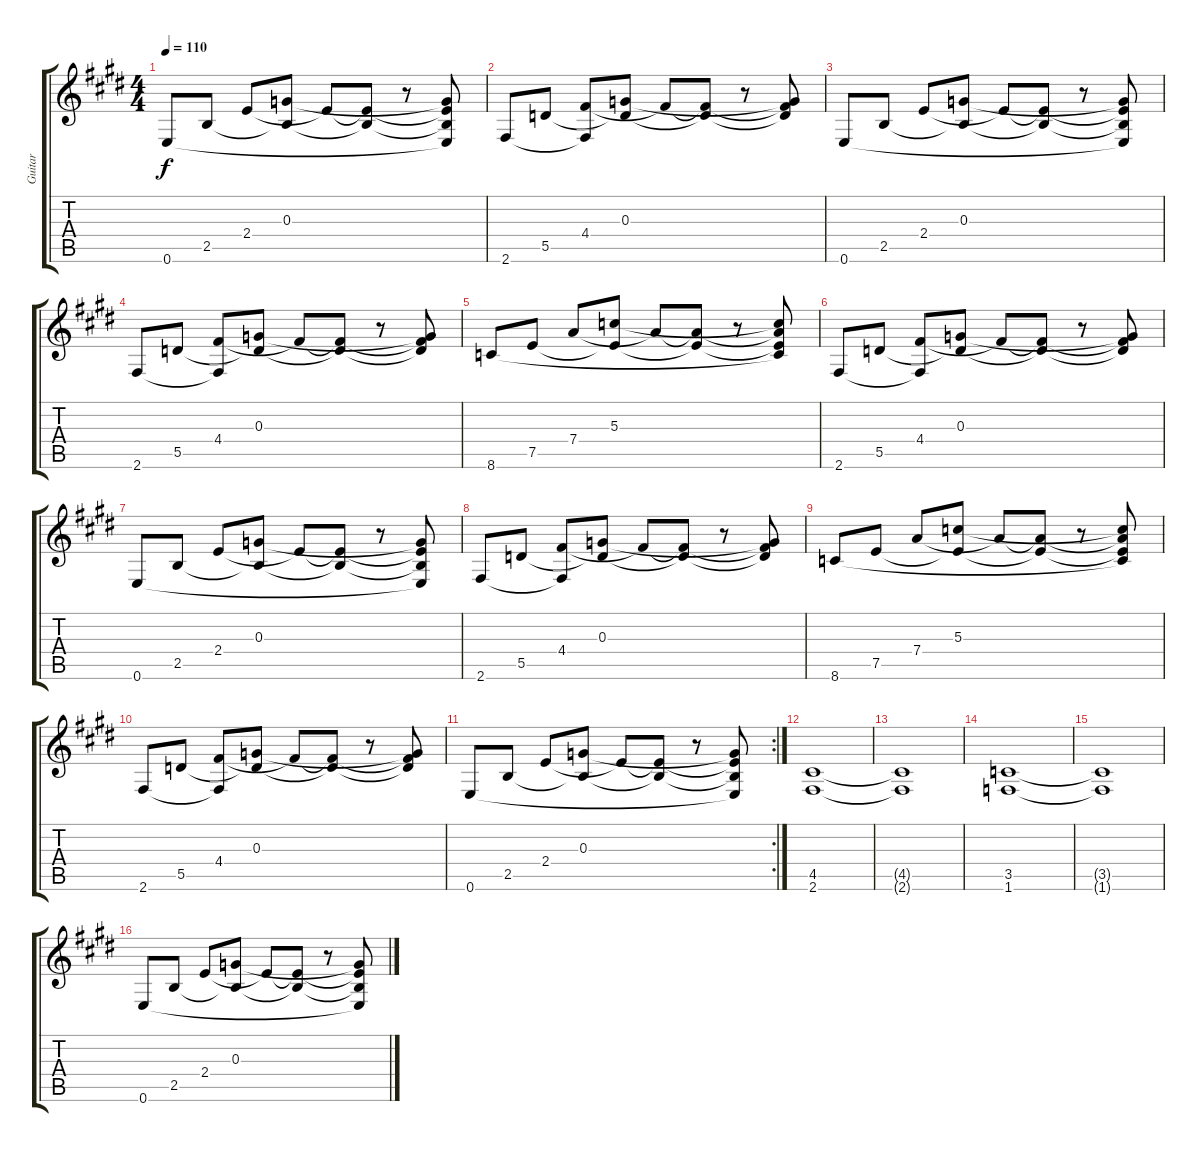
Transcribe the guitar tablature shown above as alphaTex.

\track ("Guitar" "Guitar") {instrument distortionguitar}
\staff {score tabs}
\tuning (E4 B3 G3 D3 A2 E2) {hide}
\ts (4 4)
\tempo 110
\clef g2
\ks e
0.6.8{dy f} 2.5.8 2.4.8 (0.3 2.5{t}).8 2.4{t}.8 (2.4{t} 2.5{t}).8 r.8 (0.3{t} 2.4{t} 2.5{t} 0.6{t}).8 |
2.6.8 5.5.8 (4.4 2.6{t}).8 (0.3 5.5{t}).8 4.4{t}.8 (4.4{t} 5.5{t}).8 r.8 (0.3{t} 4.4{t} 5.5{t}).8 |
0.6.8 2.5.8 2.4.8 (0.3 2.5{t}).8 2.4{t}.8 (2.4{t} 2.5{t}).8 r.8 (0.3{t} 2.4{t} 2.5{t} 0.6{t}).8 |
2.6.8 5.5.8 (4.4 2.6{t}).8 (0.3 5.5{t}).8 4.4{t}.8 (4.4{t} 5.5{t}).8 r.8 (0.3{t} 4.4{t} 5.5{t}).8 |
8.6.8 7.5.8 7.4.8 (5.3 7.5{t}).8 7.4{t}.8 (7.4{t} 7.5{t}).8 r.8 (5.3{t} 7.4{t} 7.5{t} 8.6{t}).8 |
2.6.8 5.5.8 (4.4 2.6{t}).8 (0.3 5.5{t}).8 4.4{t}.8 (4.4{t} 5.5{t}).8 r.8 (0.3{t} 4.4{t} 5.5{t}).8 |
0.6.8 2.5.8 2.4.8 (0.3 2.5{t}).8 2.4{t}.8 (2.4{t} 2.5{t}).8 r.8 (0.3{t} 2.4{t} 2.5{t} 0.6{t}).8 |
2.6.8 5.5.8 (4.4 2.6{t}).8 (0.3 5.5{t}).8 4.4{t}.8 (4.4{t} 5.5{t}).8 r.8 (0.3{t} 4.4{t} 5.5{t}).8 |
8.6.8 7.5.8 7.4.8 (5.3 7.5{t}).8 7.4{t}.8 (7.4{t} 7.5{t}).8 r.8 (5.3{t} 7.4{t} 7.5{t} 8.6{t}).8 |
2.6.8 5.5.8 (4.4 2.6{t}).8 (0.3 5.5{t}).8 4.4{t}.8 (4.4{t} 5.5{t}).8 r.8 (0.3{t} 4.4{t} 5.5{t}).8 |
\rc 2
0.6.8 2.5.8 2.4.8 (0.3 2.5{t}).8 2.4{t}.8 (2.4{t} 2.5{t}).8 r.8 (0.3{t} 2.4{t} 2.5{t} 0.6{t}).8 |
(4.5 2.6).1 |
(4.5{t} 2.6{t}).1 |
(3.5 1.6).1 |
(3.5{t} 1.6{t}).1 |
0.6.8 2.5.8 2.4.8 (0.3 2.5{t}).8 2.4{t}.8 (2.4{t} 2.5{t}).8 r.8 (0.3{t} 2.4{t} 2.5{t} 0.6{t}).8
